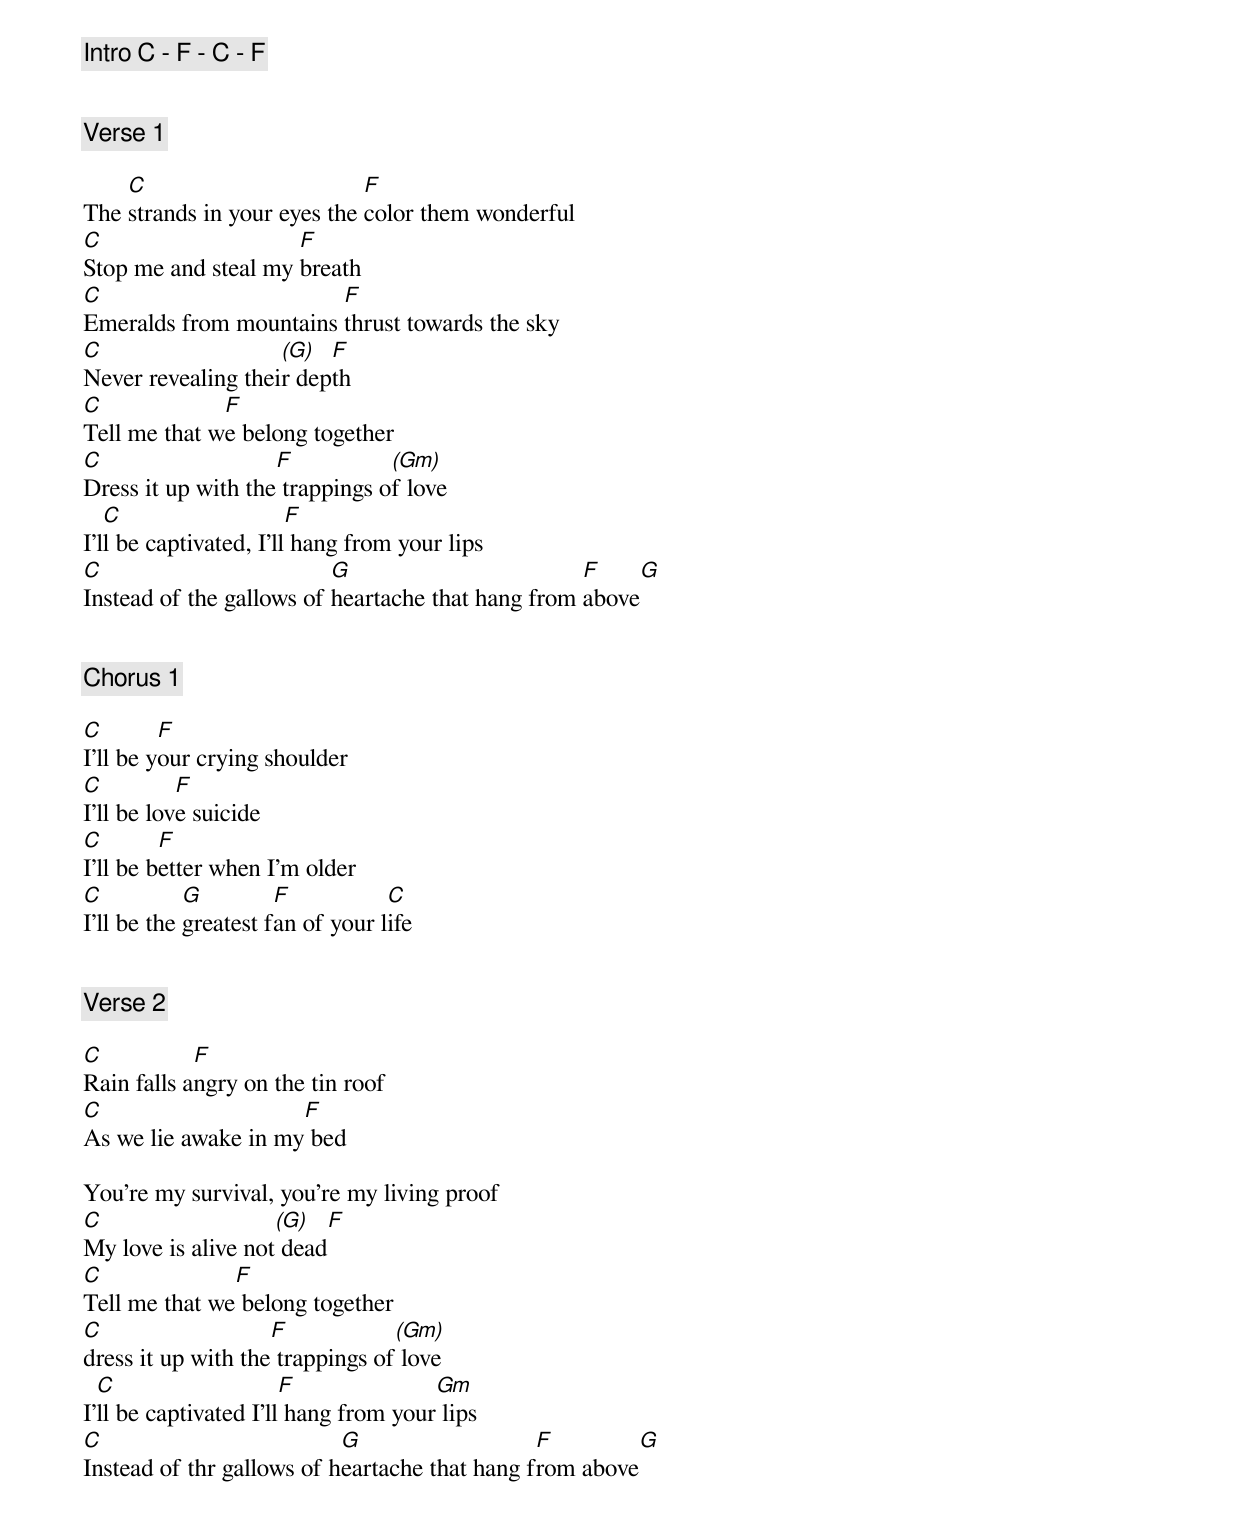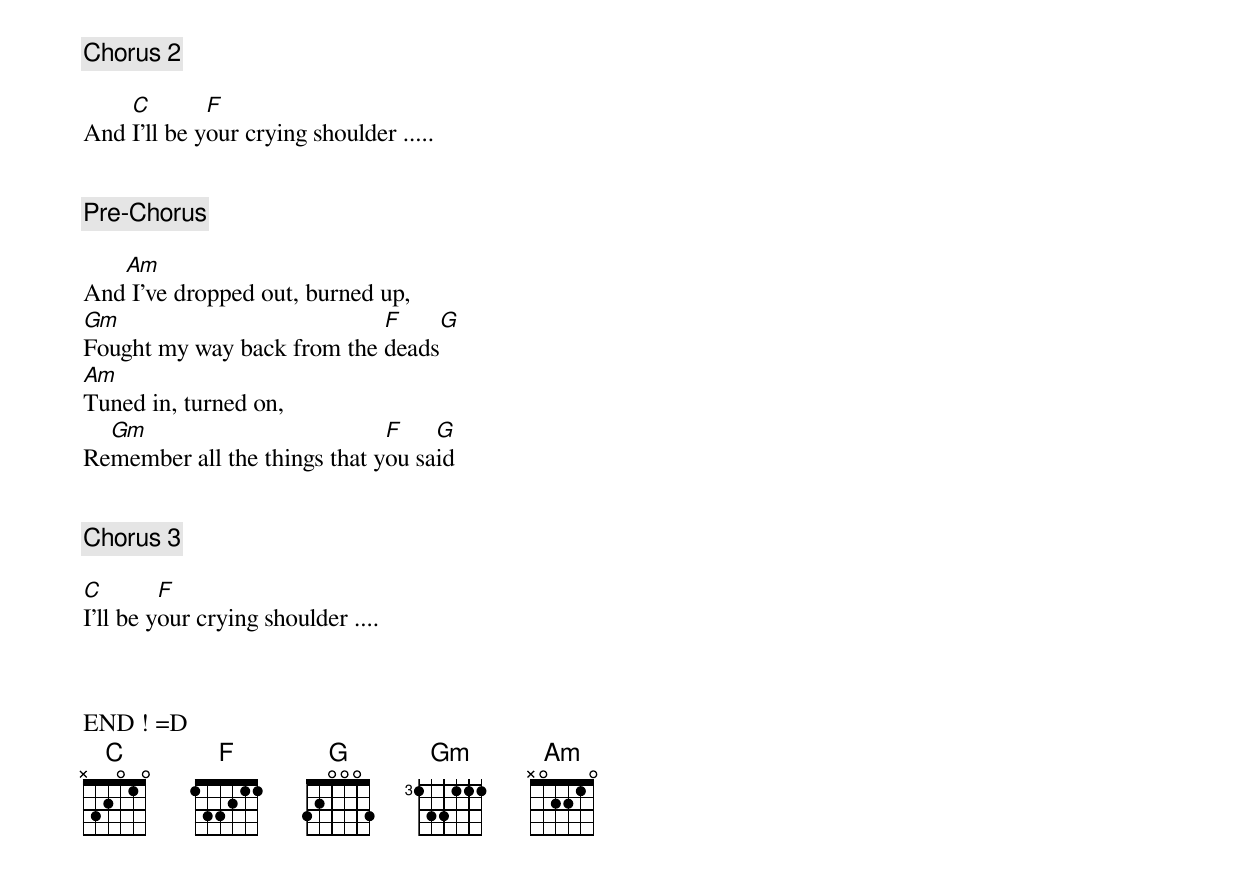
[Intro] C - F - C - F


[Verse 1]

    C                        F
The strands in your eyes the color them wonderful
C                    F
Stop me and steal my breath
C                       F
Emeralds from mountains thrust towards the sky
C                   (G)  F
Never revealing their depth
C             F
Tell me that we belong together
C                   F           (Gm)
Dress it up with the trappings of love
   C                    F
I'll be captivated, I'll hang from your lips
C                         G                        F       G
Instead of the gallows of heartache that hang from above


[Chorus 1]

C        F
I'll be your crying shoulder
C          F
I'll be love suicide
C        F
I'll be better when I'm older
C           G         F           C
I'll be the greatest fan of your life


[Verse 2]

C           F
Rain falls angry on the tin roof
C                    F
As we lie awake in my bed

You're my survival, you're my living proof
C                   (G)   F
My love is alive not dead
C              F
Tell me that we belong together
C                   F            (Gm)
dress it up with the trappings of love
  C                    F              Gm
I'll be captivated I'll hang from your lips
C                          G                   F        G
Instead of thr gallows of heartache that hang from above


[Chorus 2]

    C        F
And I'll be your crying shoulder .....


[Pre-Chorus]

   Am
And I've dropped out, burned up,
Gm                          F    G
Fought my way back from the deads
Am
Tuned in, turned on,
  Gm                          F    G
Remember all the things that you said


[Chorus 3]

C        F
I'll be your crying shoulder ....



END ! =D
